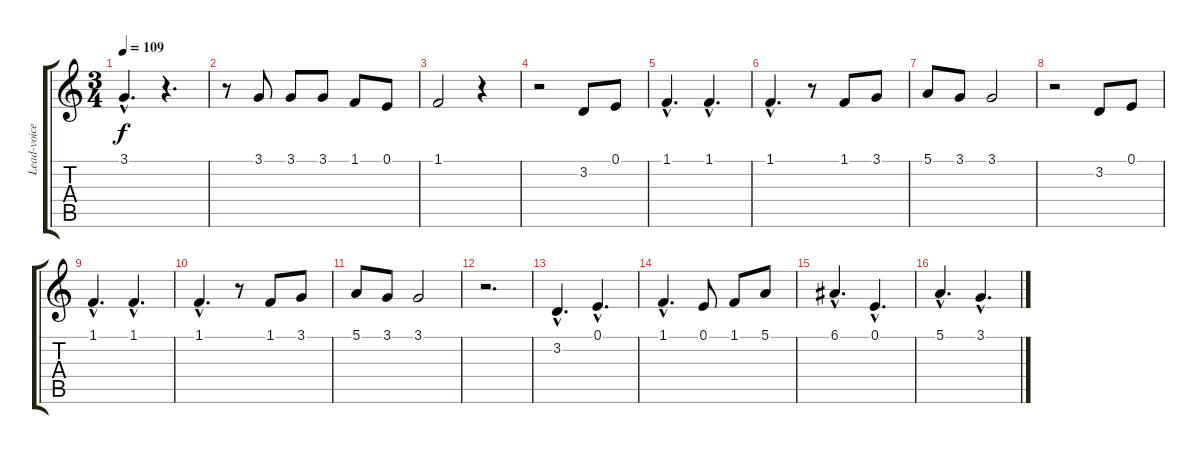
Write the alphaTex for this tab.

\track ("Lead-voice" "Lead-voice") {instrument fx5brightness}
\staff {score tabs}
\tuning (E4 B3 G3 D3 A2 E2) {hide}
\ts (3 4)
\tempo 109
\clef g2
\ks c
3.1{hac}.4{d dy f} r.4{d} |
r.8 3.1.8 3.1.8 3.1.8 1.1.8 0.1.8 |
1.1.2 r.4 |
r.2 3.2.8 0.1.8 |
1.1{hac}.4{d} 1.1{hac}.4{d} |
1.1{hac}.4{d} r.8 1.1.8 3.1.8 |
5.1.8 3.1.8 3.1.2 |
r.2 3.2.8 0.1.8 |
1.1{hac}.4{d} 1.1{hac}.4{d} |
1.1{hac}.4{d} r.8 1.1.8 3.1.8 |
5.1.8 3.1.8 3.1.2 |
r.2{d} |
3.2{hac}.4{d} 0.1{hac}.4{d} |
1.1{hac}.4{d} 0.1.8 1.1.8 5.1.8 |
6.1{hac}.4{d} 0.1{hac}.4{d} |
5.1{hac}.4{d} 3.1{hac}.4{d}
